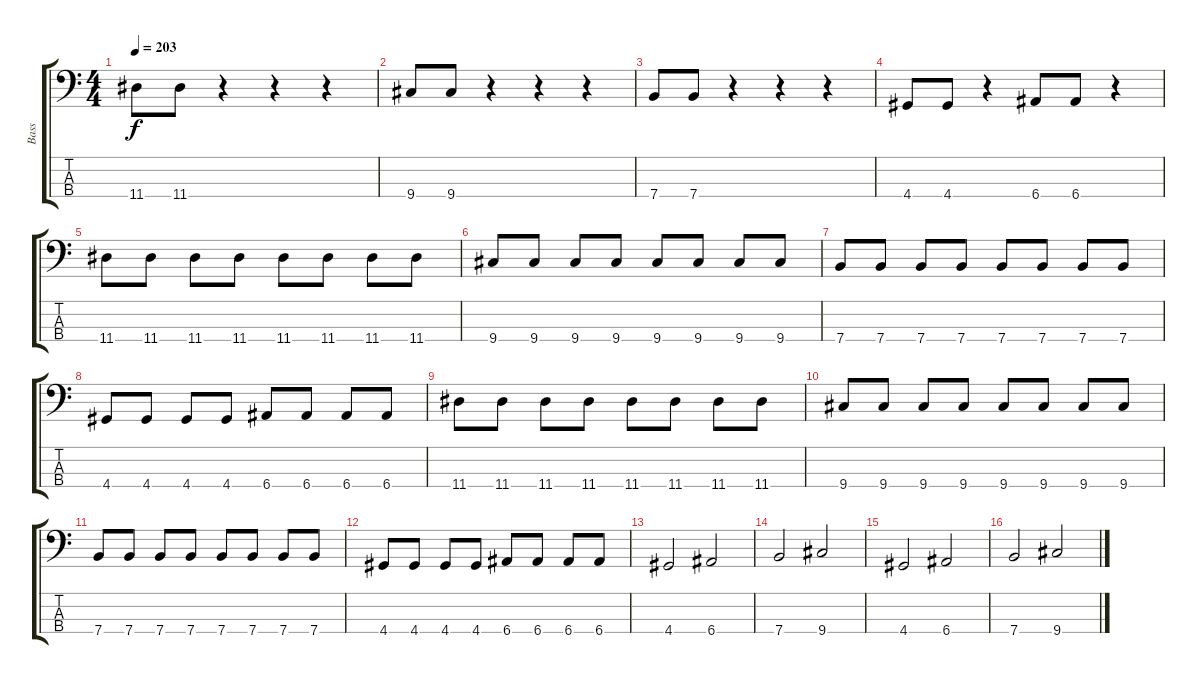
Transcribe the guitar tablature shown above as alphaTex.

\track ("Bass" "Bass") {instrument electricbassfinger}
\staff {score tabs}
\tuning (G2 D2 A1 E1) {hide}
\ts (4 4)
\tempo 203
\clef f4
\ks c
11.4.8{dy f} 11.4.8 r.4 r.4 r.4 |
9.4.8 9.4.8 r.4 r.4 r.4 |
7.4.8 7.4.8 r.4 r.4 r.4 |
4.4.8 4.4.8 r.4 6.4.8 6.4.8 r.4 |
11.4.8 11.4.8 11.4.8 11.4.8 11.4.8 11.4.8 11.4.8 11.4.8 |
9.4.8 9.4.8 9.4.8 9.4.8 9.4.8 9.4.8 9.4.8 9.4.8 |
7.4.8 7.4.8 7.4.8 7.4.8 7.4.8 7.4.8 7.4.8 7.4.8 |
4.4.8 4.4.8 4.4.8 4.4.8 6.4.8 6.4.8 6.4.8 6.4.8 |
11.4.8 11.4.8 11.4.8 11.4.8 11.4.8 11.4.8 11.4.8 11.4.8 |
9.4.8 9.4.8 9.4.8 9.4.8 9.4.8 9.4.8 9.4.8 9.4.8 |
7.4.8 7.4.8 7.4.8 7.4.8 7.4.8 7.4.8 7.4.8 7.4.8 |
4.4.8 4.4.8 4.4.8 4.4.8 6.4.8 6.4.8 6.4.8 6.4.8 |
4.4.2 6.4.2 |
7.4.2 9.4.2 |
4.4.2 6.4.2 |
7.4.2 9.4.2
